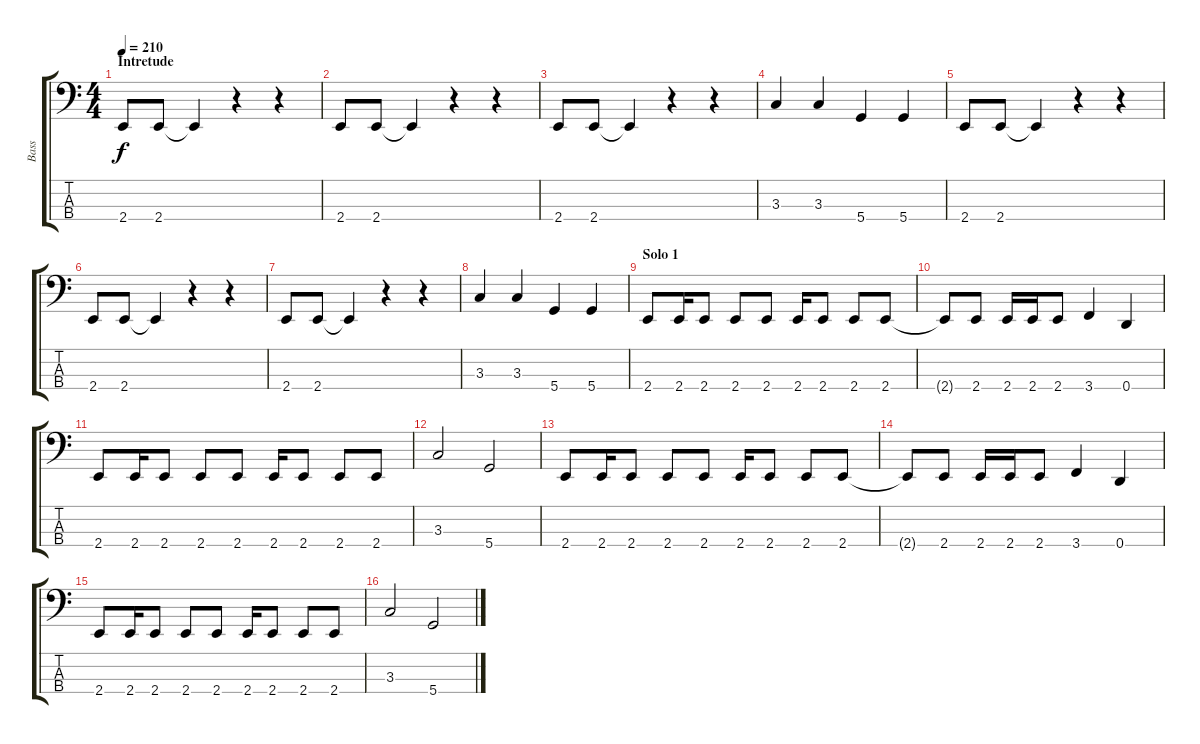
\track ("Bass" "Bass") {instrument electricbasspick}
\staff {score tabs}
\tuning (G2 D2 A1 D1) {hide}
\ts (4 4)
\section ("" "Intretude")
\tempo 210
\clef f4
\ks c
2.4.8{dy f} 2.4.8 2.4{t}.4 r.4 r.4 |
2.4.8 2.4.8 2.4{t}.4 r.4 r.4 |
2.4.8 2.4.8 2.4{t}.4 r.4 r.4 |
3.3.4 3.3.4 5.4.4 5.4.4 |
2.4.8 2.4.8 2.4{t}.4 r.4 r.4 |
2.4.8 2.4.8 2.4{t}.4 r.4 r.4 |
2.4.8 2.4.8 2.4{t}.4 r.4 r.4 |
3.3.4 3.3.4 5.4.4 5.4.4 |
\section ("" "Solo 1")
2.4.8{balance 13} 2.4.16 2.4.8 2.4.8 2.4.8 2.4.16 2.4.8 2.4.8 2.4.8 |
2.4{t}.8 2.4.8 2.4.16 2.4.16 2.4.8 3.4.4 0.4.4 |
2.4.8 2.4.16 2.4.8 2.4.8 2.4.8 2.4.16 2.4.8 2.4.8 2.4.8 |
3.3.2 5.4.2 |
2.4.8 2.4.16 2.4.8 2.4.8 2.4.8 2.4.16 2.4.8 2.4.8 2.4.8 |
2.4{t}.8 2.4.8 2.4.16 2.4.16 2.4.8 3.4.4 0.4.4 |
2.4.8 2.4.16 2.4.8 2.4.8 2.4.8 2.4.16 2.4.8 2.4.8 2.4.8 |
3.3.2 5.4.2
